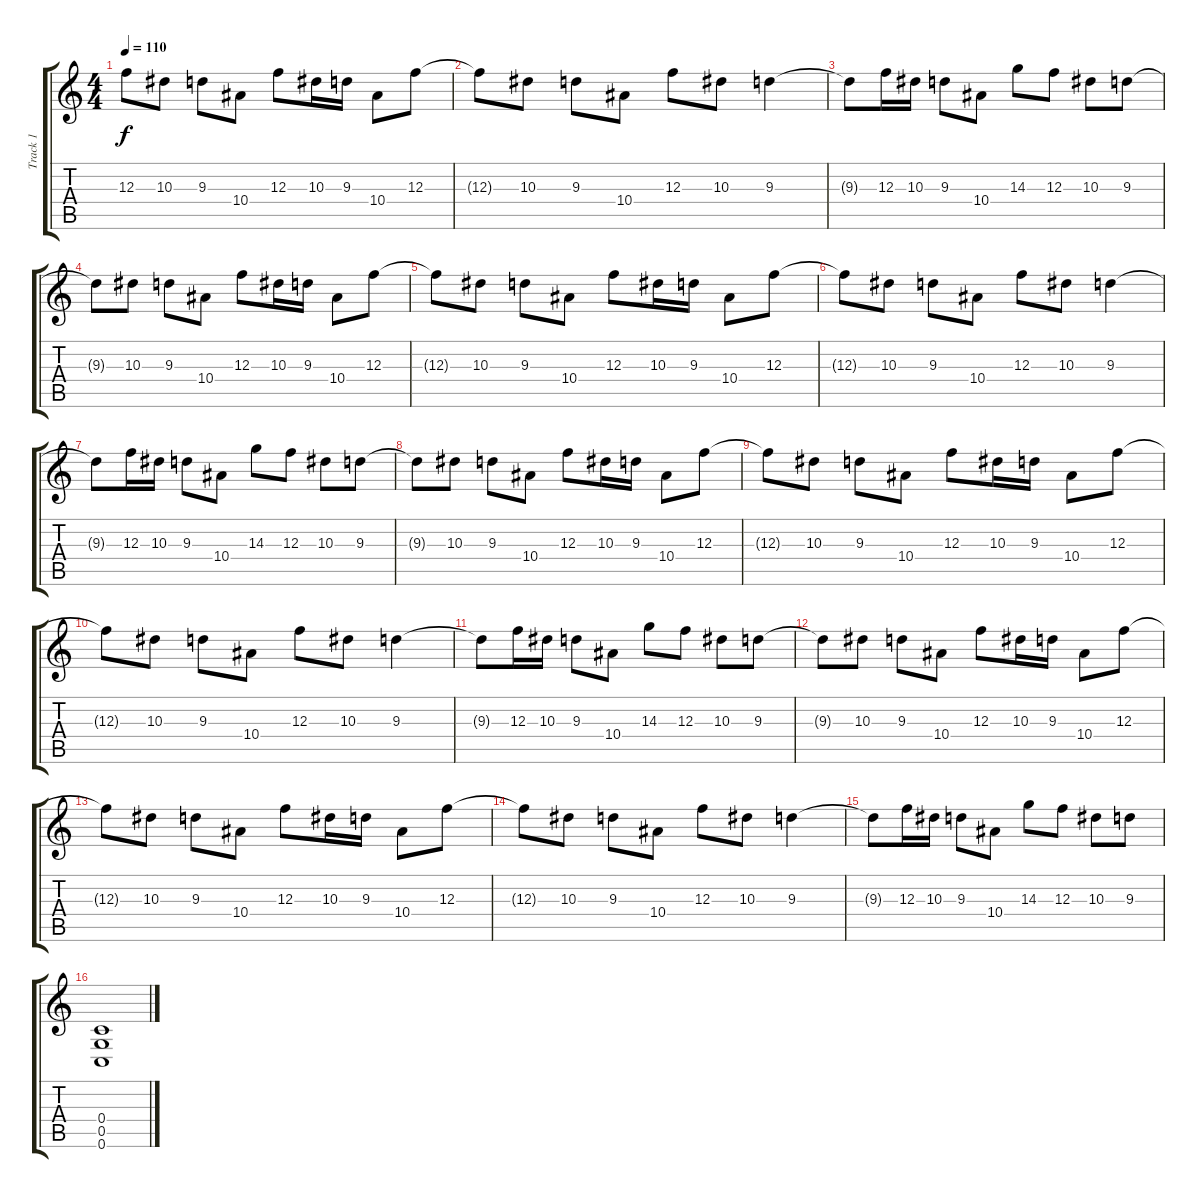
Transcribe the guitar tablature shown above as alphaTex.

\track ("Track 1" "Track 1") {instrument distortionguitar}
\staff {score tabs}
\tuning (D4 A3 F3 C3 G2 C2) {hide}
\ts (4 4)
\tempo 110
\clef g2
\ks c
12.3{t}.8{dy f} 10.3.8 9.3.8 10.4.8 12.3.8 10.3.16 9.3.16 10.4.8 12.3.8 |
12.3{t}.8 10.3.8 9.3.8 10.4.8 12.3.8 10.3.8 9.3.4 |
9.3{t}.8 12.3.16 10.3.16 9.3.8 10.4.8 14.3.8 12.3.8 10.3.8 9.3.8 |
9.3{t}.8 10.3.8 9.3.8 10.4.8 12.3.8 10.3.16 9.3.16 10.4.8 12.3.8 |
12.3{t}.8 10.3.8 9.3.8 10.4.8 12.3.8 10.3.16 9.3.16 10.4.8 12.3.8 |
12.3{t}.8 10.3.8 9.3.8 10.4.8 12.3.8 10.3.8 9.3.4 |
9.3{t}.8 12.3.16 10.3.16 9.3.8 10.4.8 14.3.8 12.3.8 10.3.8 9.3.8 |
9.3{t}.8 10.3.8 9.3.8 10.4.8 12.3.8 10.3.16 9.3.16 10.4.8 12.3.8 |
12.3{t}.8 10.3.8 9.3.8 10.4.8 12.3.8 10.3.16 9.3.16 10.4.8 12.3.8 |
12.3{t}.8 10.3.8 9.3.8 10.4.8 12.3.8 10.3.8 9.3.4 |
9.3{t}.8 12.3.16 10.3.16 9.3.8 10.4.8 14.3.8 12.3.8 10.3.8 9.3.8 |
9.3{t}.8 10.3.8 9.3.8 10.4.8 12.3.8 10.3.16 9.3.16 10.4.8 12.3.8 |
12.3{t}.8 10.3.8 9.3.8 10.4.8 12.3.8 10.3.16 9.3.16 10.4.8 12.3.8 |
12.3{t}.8 10.3.8 9.3.8 10.4.8 12.3.8 10.3.8 9.3.4 |
9.3{t}.8 12.3.16 10.3.16 9.3.8 10.4.8 14.3.8 12.3.8 10.3.8 9.3.8 |
(0.4 0.5 0.6).1
